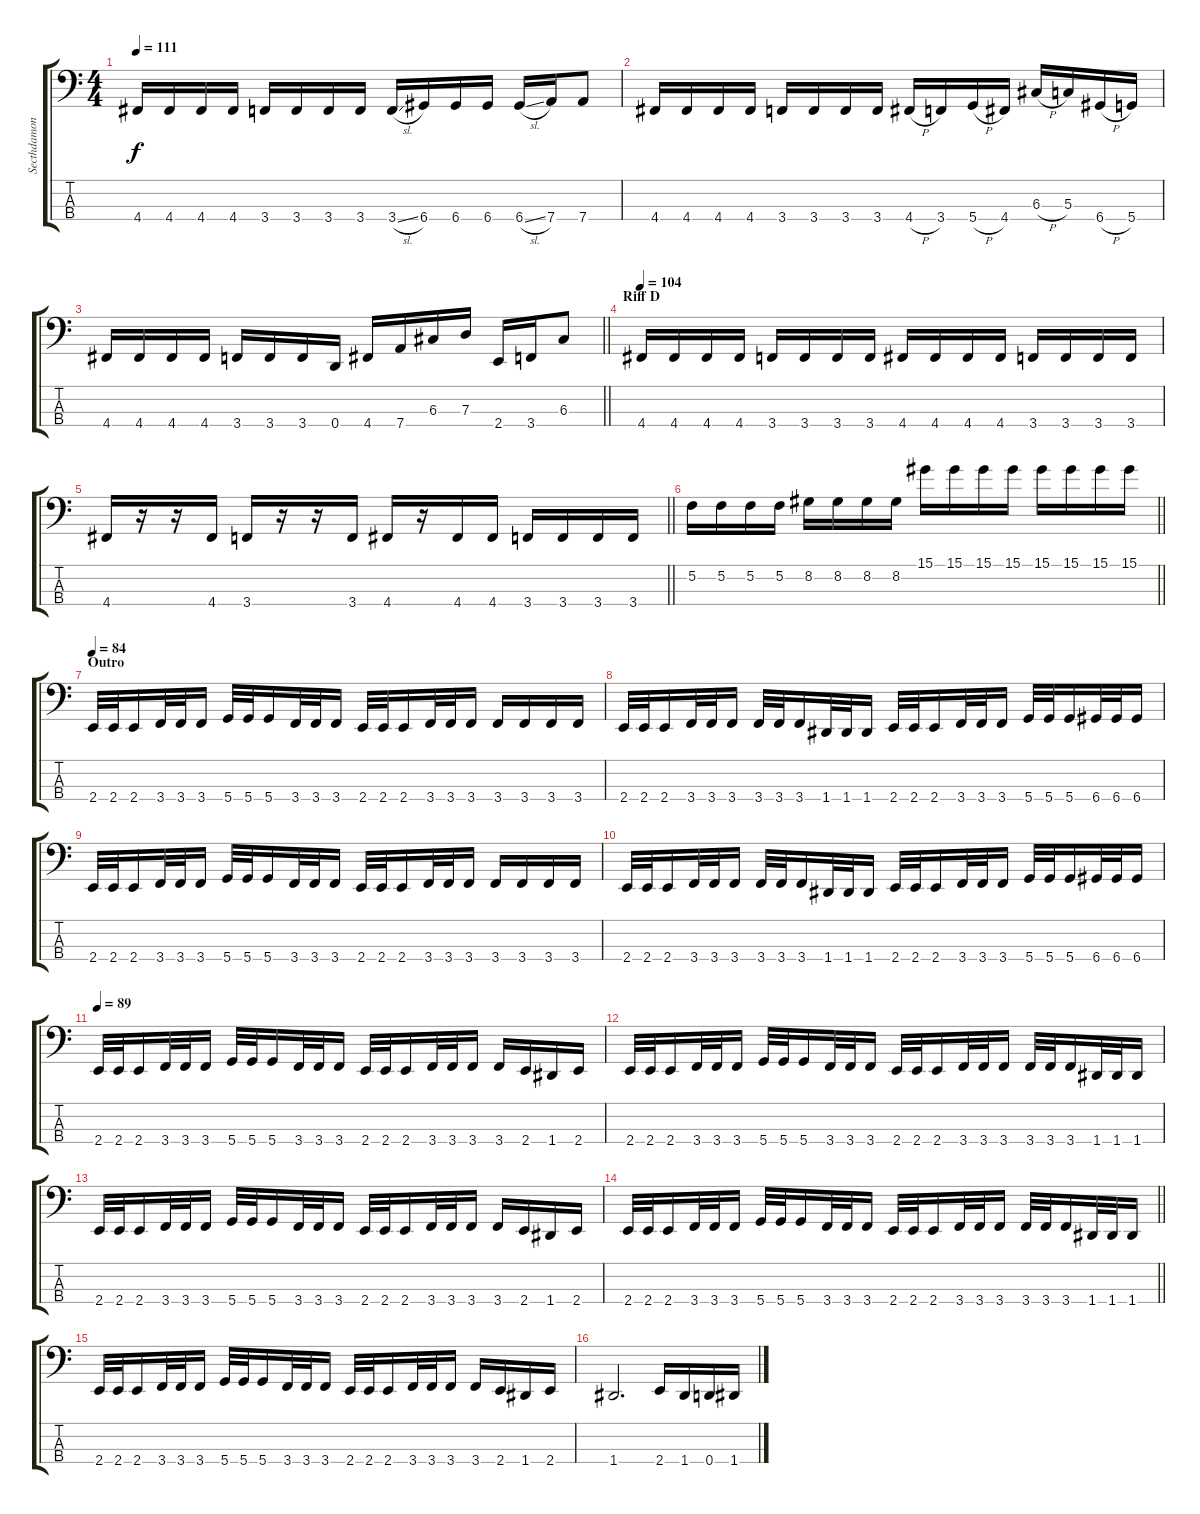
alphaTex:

\track ("Secthdamon" "Secthdamon") {instrument electricbassfinger}
\staff {score tabs}
\tuning (F2 C2 G1 D1) {hide}
\ts (4 4)
\tempo 111
\clef f4
\ks c
4.4.16{dy f} 4.4.16 4.4.16 4.4.16 3.4.16 3.4.16 3.4.16 3.4.16 3.4{sl}.16 6.4.16 6.4.16 6.4.16 6.4{sl}.16 7.4.16 7.4.8 |
4.4.16 4.4.16 4.4.16 4.4.16 3.4.16 3.4.16 3.4.16 3.4.16 4.4{h}.16 3.4.16 5.4{h}.16 4.4.16 6.3{h}.16 5.3.16 6.4{h}.16 5.4.16 |
\barLineRight lightlight
4.4.16 4.4.16 4.4.16 4.4.16 3.4.16 3.4.16 3.4.16 0.4.16 4.4.16 7.4.16 6.3.16 7.3.16 2.4.16 3.4.16 6.3.8 |
\section ("" "Riff D")
\tempo 104
4.4.16 4.4.16 4.4.16 4.4.16 3.4.16 3.4.16 3.4.16 3.4.16 4.4.16 4.4.16 4.4.16 4.4.16 3.4.16 3.4.16 3.4.16 3.4.16 |
\barLineRight lightlight
4.4.16 r.16 r.16 4.4.16 3.4.16 r.16 r.16 3.4.16 4.4.16 r.16 4.4.16 4.4.16 3.4.16 3.4.16 3.4.16 3.4.16 |
\barLineRight lightlight
5.2.16 5.2.16 5.2.16 5.2.16 8.2.16 8.2.16 8.2.16 8.2.16 15.1.16 15.1.16 15.1.16 15.1.16 15.1.16 15.1.16 15.1.16 15.1.16 |
\section ("" "Outro")
\tempo 84
2.4.32 2.4.32 2.4.16 3.4.32 3.4.32 3.4.16 5.4.32 5.4.32 5.4.16 3.4.32 3.4.32 3.4.16 2.4.32 2.4.32 2.4.16 3.4.32 3.4.32 3.4.16 3.4.16 3.4.16 3.4.16 3.4.16 |
2.4.32 2.4.32 2.4.16 3.4.32 3.4.32 3.4.16 3.4.32 3.4.32 3.4.16 1.4.32 1.4.32 1.4.16 2.4.32 2.4.32 2.4.16 3.4.32 3.4.32 3.4.16 5.4.32 5.4.32 5.4.16 6.4.32 6.4.32 6.4.16 |
2.4.32 2.4.32 2.4.16 3.4.32 3.4.32 3.4.16 5.4.32 5.4.32 5.4.16 3.4.32 3.4.32 3.4.16 2.4.32 2.4.32 2.4.16 3.4.32 3.4.32 3.4.16 3.4.16 3.4.16 3.4.16 3.4.16 |
2.4.32 2.4.32 2.4.16 3.4.32 3.4.32 3.4.16 3.4.32 3.4.32 3.4.16 1.4.32 1.4.32 1.4.16 2.4.32 2.4.32 2.4.16 3.4.32 3.4.32 3.4.16 5.4.32 5.4.32 5.4.16 6.4.32 6.4.32 6.4.16 |
\tempo 89
2.4.32 2.4.32 2.4.16 3.4.32 3.4.32 3.4.16 5.4.32 5.4.32 5.4.16 3.4.32 3.4.32 3.4.16 2.4.32 2.4.32 2.4.16 3.4.32 3.4.32 3.4.16 3.4.16 2.4.16 1.4.16 2.4.16 |
2.4.32 2.4.32 2.4.16 3.4.32 3.4.32 3.4.16 5.4.32 5.4.32 5.4.16 3.4.32 3.4.32 3.4.16 2.4.32 2.4.32 2.4.16 3.4.32 3.4.32 3.4.16 3.4.32 3.4.32 3.4.16 1.4.32 1.4.32 1.4.16 |
2.4.32 2.4.32 2.4.16 3.4.32 3.4.32 3.4.16 5.4.32 5.4.32 5.4.16 3.4.32 3.4.32 3.4.16 2.4.32 2.4.32 2.4.16 3.4.32 3.4.32 3.4.16 3.4.16 2.4.16 1.4.16 2.4.16 |
\barLineRight lightlight
2.4.32 2.4.32 2.4.16 3.4.32 3.4.32 3.4.16 5.4.32 5.4.32 5.4.16 3.4.32 3.4.32 3.4.16 2.4.32 2.4.32 2.4.16 3.4.32 3.4.32 3.4.16 3.4.32 3.4.32 3.4.16 1.4.32 1.4.32 1.4.16 |
2.4.32 2.4.32 2.4.16 3.4.32 3.4.32 3.4.16 5.4.32 5.4.32 5.4.16 3.4.32 3.4.32 3.4.16 2.4.32 2.4.32 2.4.16 3.4.32 3.4.32 3.4.16 3.4.16 2.4.16 1.4.16 2.4.16 |
1.4.2{d} 2.4.16 1.4.16 0.4.16 1.4.16
